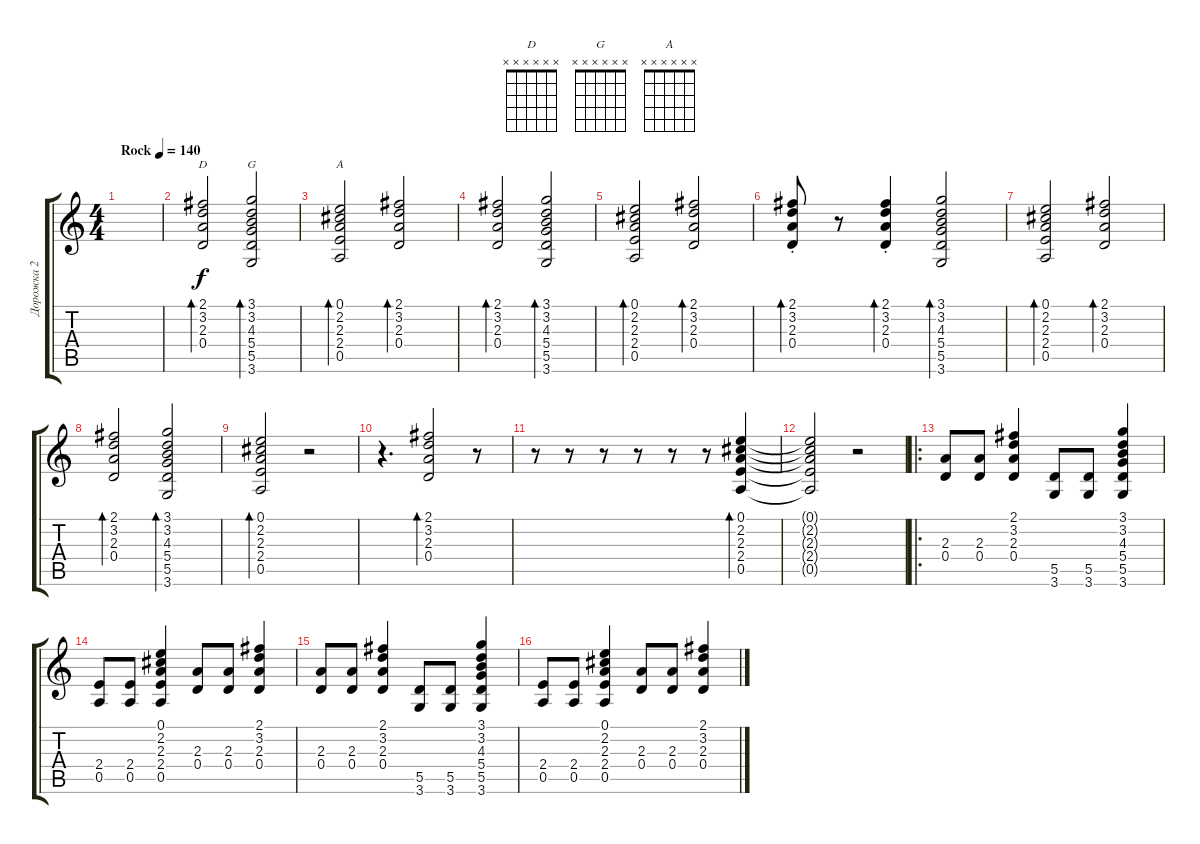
\track ("Дорожка 2" "Дорожка 2") {instrument electricguitarjazz}
\staff {score tabs}
\tuning (E4 B3 G3 D3 A2 E2) {hide}
\chord ("D" x x x x x x)
\chord ("G" x x x x x x)
\chord ("A" x x x x x x)
\ts (4 4)
\tempo (140 "Rock")
\clef g2
\ks c
|
(2.1 3.2 2.3 0.4).2{bd 60 ch "D"} (3.1 3.2 4.3 5.4 5.5 3.6).2{bd 60 ch "G"} |
(0.1 2.2 2.3 2.4 0.5).2{bd 60 ch "A"} (2.1 3.2 2.3 0.4).2{bd 60} |
(2.1 3.2 2.3 0.4).2{bd 60} (3.1 3.2 4.3 5.4 5.5 3.6).2{bd 60} |
(0.1 2.2 2.3 2.4 0.5).2{bd 60} (2.1 3.2 2.3 0.4).2{bd 60} |
(2.1 3.2{st} 2.3 0.4).8{bd 60} r.8 (2.1 3.2{st} 2.3 0.4).4{bd 60} (3.1 3.2 4.3 5.4 5.5 3.6).2{bd 60} |
(0.1 2.2 2.3 2.4 0.5).2{bd 60} (2.1 3.2 2.3 0.4).2{bd 60} |
(2.1 3.2 2.3 0.4).2{bd 60} (3.1 3.2 4.3 5.4 5.5 3.6).2{bd 60} |
(0.1 2.2 2.3 2.4 0.5).2{bd 60} r.2 |
r.4{d} (2.1 3.2 2.3 0.4).2{bd 60} r.8 |
r.8 r.8 r.8 r.8 r.8 r.8 (0.1 2.2 2.3 2.4 0.5).4{bd 60} |
(0.1{t} 2.2{t} 2.3{t} 2.4{t} 0.5{t}).2 r.2 |
\ro
(2.3 0.4).8 (2.3 0.4).8 (2.1 3.2 2.3 0.4).4 (5.5 3.6).8 (5.5 3.6).8 (3.1 3.2 4.3 5.4 5.5 3.6).4 |
(2.4 0.5).8 (2.4 0.5).8 (0.1 2.2 2.3 2.4 0.5).4 (2.3 0.4).8 (2.3 0.4).8 (2.1 3.2 2.3 0.4).4 |
(2.3 0.4).8 (2.3 0.4).8 (2.1 3.2 2.3 0.4).4 (5.5 3.6).8 (5.5 3.6).8 (3.1 3.2 4.3 5.4 5.5 3.6).4 |
(2.4 0.5).8 (2.4 0.5).8 (0.1 2.2 2.3 2.4 0.5).4 (2.3 0.4).8 (2.3 0.4).8 (2.1 3.2 2.3 0.4).4
